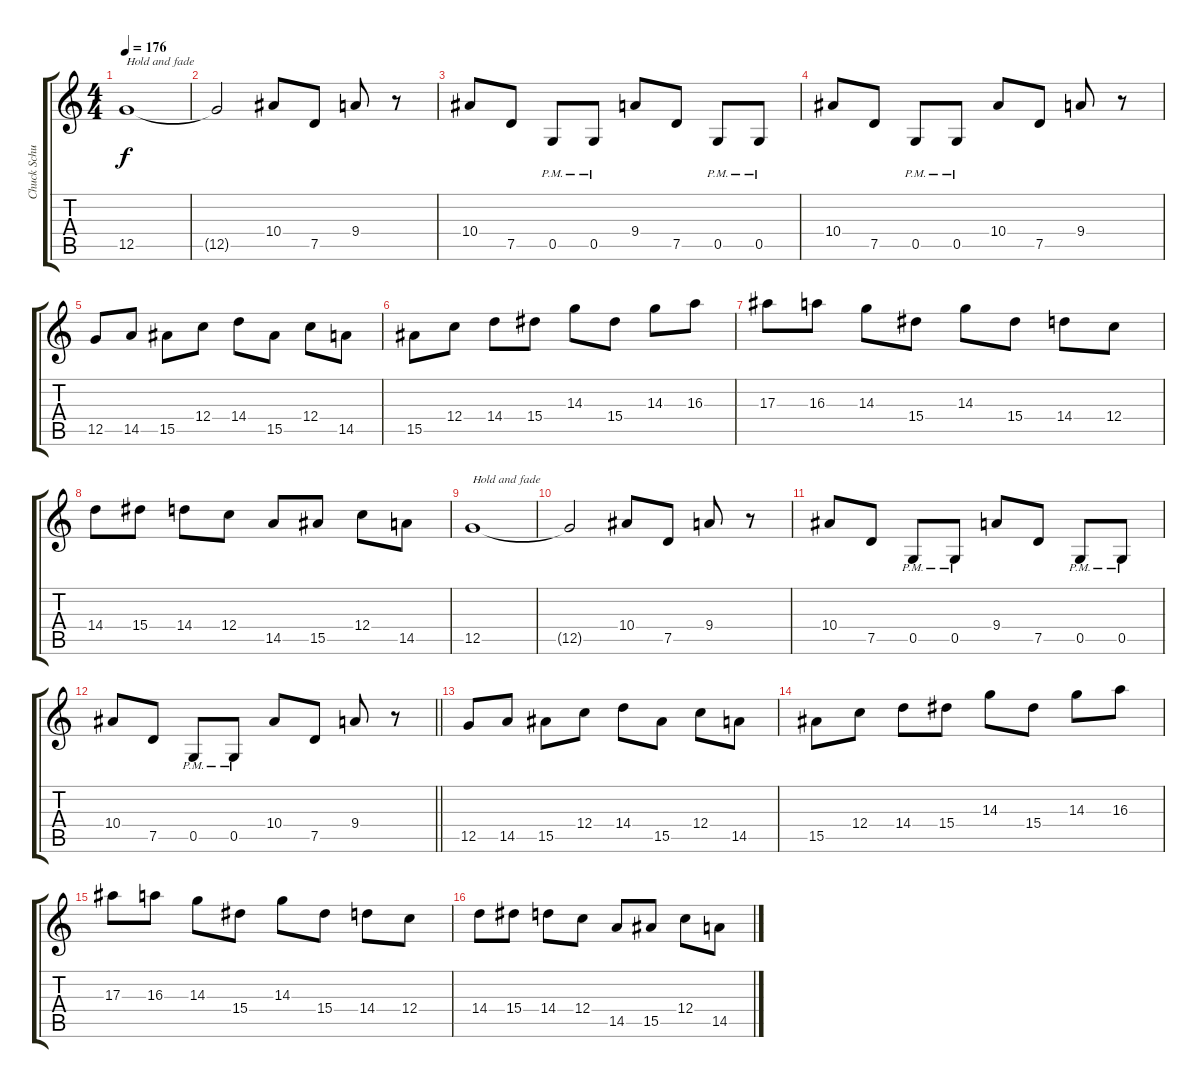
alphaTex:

\track ("Chuck Schuldiner " "Chuck Schu") {instrument distortionguitar}
\staff {score tabs}
\tuning (D4 A3 F3 C3 G2 D2) {hide}
\ts (4 4)
\tempo 176
\clef g2
\ks c
12.5.1{txt "Hold and fade" dy f} |
12.5{t}.2 10.4.8 7.5.8 9.4.8 r.8 |
10.4.8 7.5.8 0.5{pm}.8 0.5{pm}.8 9.4.8 7.5.8 0.5{pm}.8 0.5{pm}.8 |
10.4.8 7.5.8 0.5{pm}.8 0.5{pm}.8 10.4.8 7.5.8 9.4.8 r.8 |
12.5.8 14.5.8 15.5.8 12.4.8 14.4.8 15.5.8 12.4.8 14.5.8 |
15.5.8 12.4.8 14.4.8 15.4.8 14.3.8 15.4.8 14.3.8 16.3.8 |
17.3.8 16.3.8 14.3.8 15.4.8 14.3.8 15.4.8 14.4.8 12.4.8 |
14.4.8 15.4.8 14.4.8 12.4.8 14.5.8 15.5.8 12.4.8 14.5.8 |
12.5.1{txt "Hold and fade"} |
12.5{t}.2 10.4.8 7.5.8 9.4.8 r.8 |
10.4.8 7.5.8 0.5{pm}.8 0.5{pm}.8 9.4.8 7.5.8 0.5{pm}.8 0.5{pm}.8 |
\barLineRight lightlight
10.4.8 7.5.8 0.5{pm}.8 0.5{pm}.8 10.4.8 7.5.8 9.4.8 r.8 |
12.5.8 14.5.8 15.5.8 12.4.8 14.4.8 15.5.8 12.4.8 14.5.8 |
15.5.8 12.4.8 14.4.8 15.4.8 14.3.8 15.4.8 14.3.8 16.3.8 |
17.3.8 16.3.8 14.3.8 15.4.8 14.3.8 15.4.8 14.4.8 12.4.8 |
14.4.8 15.4.8 14.4.8 12.4.8 14.5.8 15.5.8 12.4.8 14.5.8
